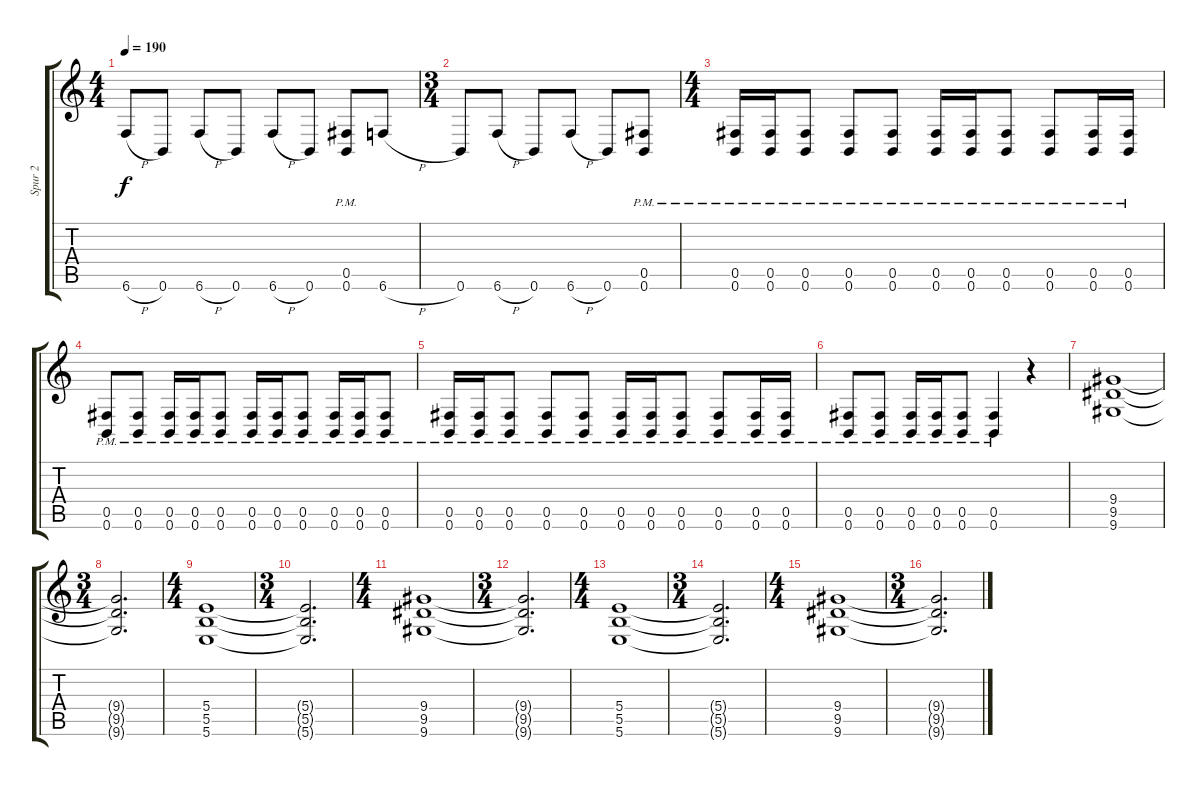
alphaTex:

\track ("Spur 2" "Spur 2") {instrument distortionguitar}
\staff {score tabs}
\tuning (Db4 Ab3 E3 B2 Gb2 B1) {hide}
\ts (4 4)
\tempo 190
\clef g2
\ks c
6.6{h}.8{dy f} 0.6.8 6.6{h}.8 0.6.8 6.6{h}.8 0.6.8 (0.5{pm} 0.6{pm}).8 6.6{h}.8 |
\ts (3 4)
0.6.8 6.6{h}.8 0.6.8 6.6{h}.8 0.6.8 (0.5{pm} 0.6{pm}).8 |
\ts (4 4)
(0.5{pm} 0.6{pm}).16 (0.5{pm} 0.6{pm}).16 (0.5{pm} 0.6{pm}).8 (0.5{pm} 0.6{pm}).8 (0.5{pm} 0.6{pm}).8 (0.5{pm} 0.6{pm}).16 (0.5{pm} 0.6{pm}).16 (0.5{pm} 0.6{pm}).8 (0.5{pm} 0.6{pm}).8 (0.5{pm} 0.6{pm}).16 (0.5{pm} 0.6{pm}).16 |
(0.5{pm} 0.6{pm}).8 (0.5{pm} 0.6{pm}).8 (0.5{pm} 0.6{pm}).16 (0.5{pm} 0.6{pm}).16 (0.5{pm} 0.6{pm}).8 (0.5{pm} 0.6{pm}).16 (0.5{pm} 0.6{pm}).16 (0.5{pm} 0.6{pm}).8 (0.5{pm} 0.6{pm}).16 (0.5{pm} 0.6{pm}).16 (0.5{pm} 0.6{pm}).8 |
(0.5{pm} 0.6{pm}).16 (0.5{pm} 0.6{pm}).16 (0.5{pm} 0.6{pm}).8 (0.5{pm} 0.6{pm}).8 (0.5{pm} 0.6{pm}).8 (0.5{pm} 0.6{pm}).16 (0.5{pm} 0.6{pm}).16 (0.5{pm} 0.6{pm}).8 (0.5{pm} 0.6{pm}).8 (0.5{pm} 0.6{pm}).16 (0.5{pm} 0.6{pm}).16 |
(0.5{pm} 0.6{pm}).8 (0.5{pm} 0.6{pm}).8 (0.5{pm} 0.6{pm}).16 (0.5{pm} 0.6{pm}).16 (0.5{pm} 0.6{pm}).8 (0.5{pm} 0.6{pm}).4 r.4 |
(9.4 9.5 9.6).1 |
\ts (3 4)
(9.4{t} 9.5{t} 9.6{t}).2{d} |
\ts (4 4)
(5.4 5.5 5.6).1 |
\ts (3 4)
(5.4{t} 5.5{t} 5.6{t}).2{d} |
\ts (4 4)
(9.4 9.5 9.6).1 |
\ts (3 4)
(9.4{t} 9.5{t} 9.6{t}).2{d} |
\ts (4 4)
(5.4 5.5 5.6).1 |
\ts (3 4)
(5.4{t} 5.5{t} 5.6{t}).2{d} |
\ts (4 4)
(9.4 9.5 9.6).1 |
\ts (3 4)
(9.4{t} 9.5{t} 9.6{t}).2{d}
